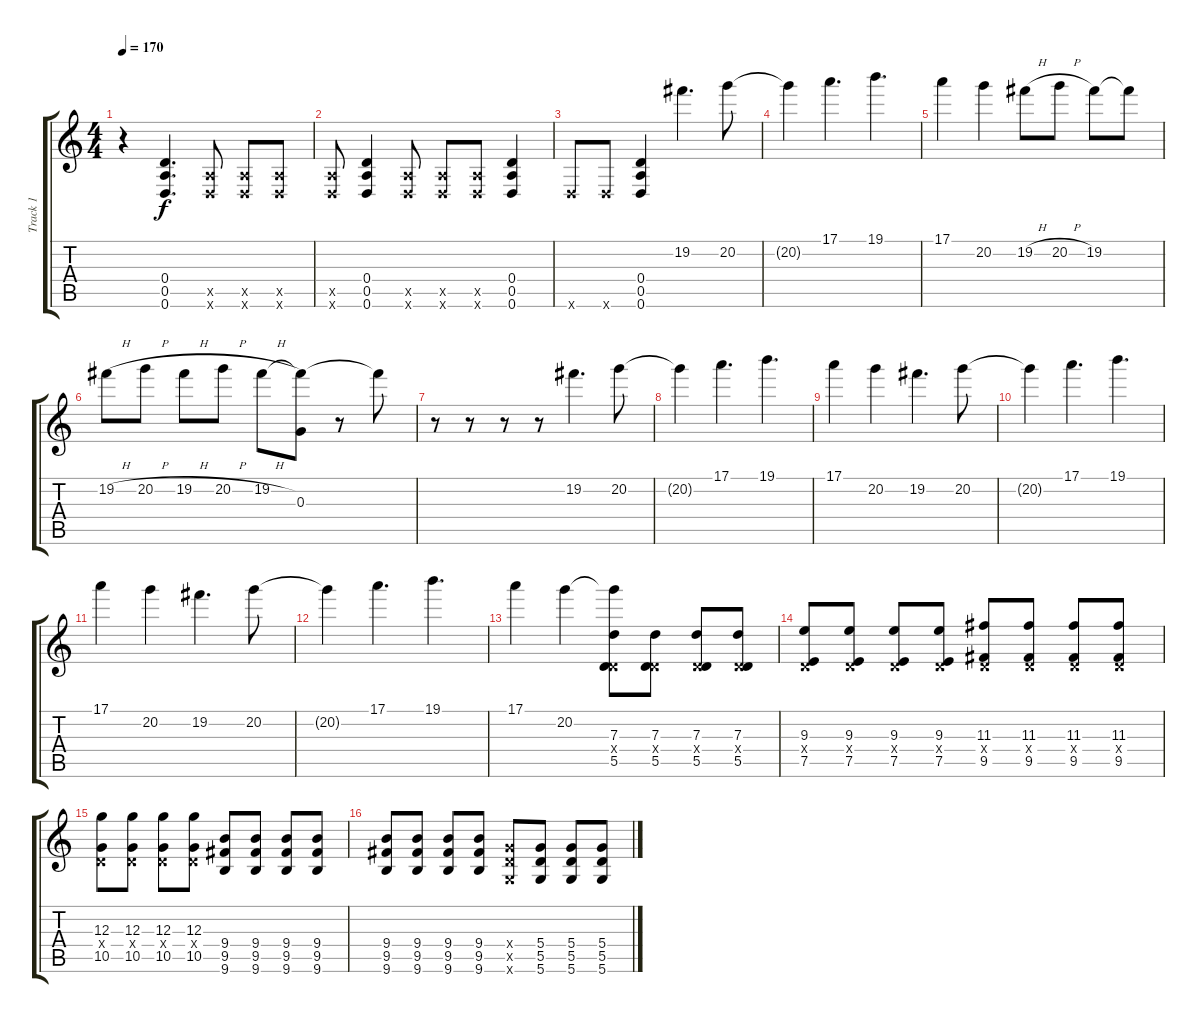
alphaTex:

\track ("Track 1" "Track 1") {instrument acousticguitarsteel}
\staff {score tabs}
\tuning (E4 B3 G3 D3 A2 D2) {hide}
\ts (4 4)
\tempo 170
\clef g2
\ks c
r.4{dy f} (0.4 0.5 0.6).4{d} (0.5{x} 0.6{x}).8 (0.5{x} 0.6{x}).8 (0.5{x} 0.6{x}).8 |
(0.5{x} 0.6{x}).8 (0.4 0.5 0.6).4 (0.5{x} 0.6{x}).8 (0.5{x} 0.6{x}).8 (0.5{x} 0.6{x}).8 (0.4 0.5 0.6).4 |
0.6{x}.8 0.6{x}.8 (0.4 0.5 0.6).4 19.2.4{d} 20.2.8 |
20.2{t}.4 17.1.4{d} 19.1.4{d} |
17.1.4 20.2.4 19.2{h}.8 20.2{h}.8 19.2.8 19.2{t}.8 |
19.2{h}.8 20.2{h}.8 19.2{h}.8 20.2{h}.8 19.2{h}.8 (19.2{t} 0.3).8 r.8 19.2{t}.8 |
r.8 r.8 r.8 r.8 19.2.4{d} 20.2.8 |
20.2{t}.4 17.1.4{d} 19.1.4{d} |
17.1.4 20.2.4 19.2.4{d} 20.2.8 |
20.2{t}.4 17.1.4{d} 19.1.4{d} |
17.1.4 20.2.4 19.2.4{d} 20.2.8 |
20.2{t}.4 17.1.4{d} 19.1.4{d} |
17.1.4 20.2.4 (20.2{t} 7.3 0.4{x} 5.5).8 (7.3 0.4{x} 5.5).8 (7.3 0.4{x} 5.5).8 (7.3 0.4{x} 5.5).8 |
(9.3 0.4{x} 7.5).8 (9.3 0.4{x} 7.5).8 (9.3 0.4{x} 7.5).8 (9.3 0.4{x} 7.5).8 (11.3 0.4{x} 9.5).8 (11.3 0.4{x} 9.5).8 (11.3 0.4{x} 9.5).8 (11.3 0.4{x} 9.5).8 |
(12.3 0.4{x} 10.5).8 (12.3 0.4{x} 10.5).8 (12.3 0.4{x} 10.5).8 (12.3 0.4{x} 10.5).8 (9.4 9.5 9.6).8 (9.4 9.5 9.6).8 (9.4 9.5 9.6).8 (9.4 9.5 9.6).8 |
(9.4 9.5 9.6).8 (9.4 9.5 9.6).8 (9.4 9.5 9.6).8 (9.4 9.5 9.6).8 (5.4{x} 5.5{x} 5.6{x}).8 (5.4 5.5 5.6).8 (5.4 5.5 5.6).8 (5.4 5.5 5.6).8
